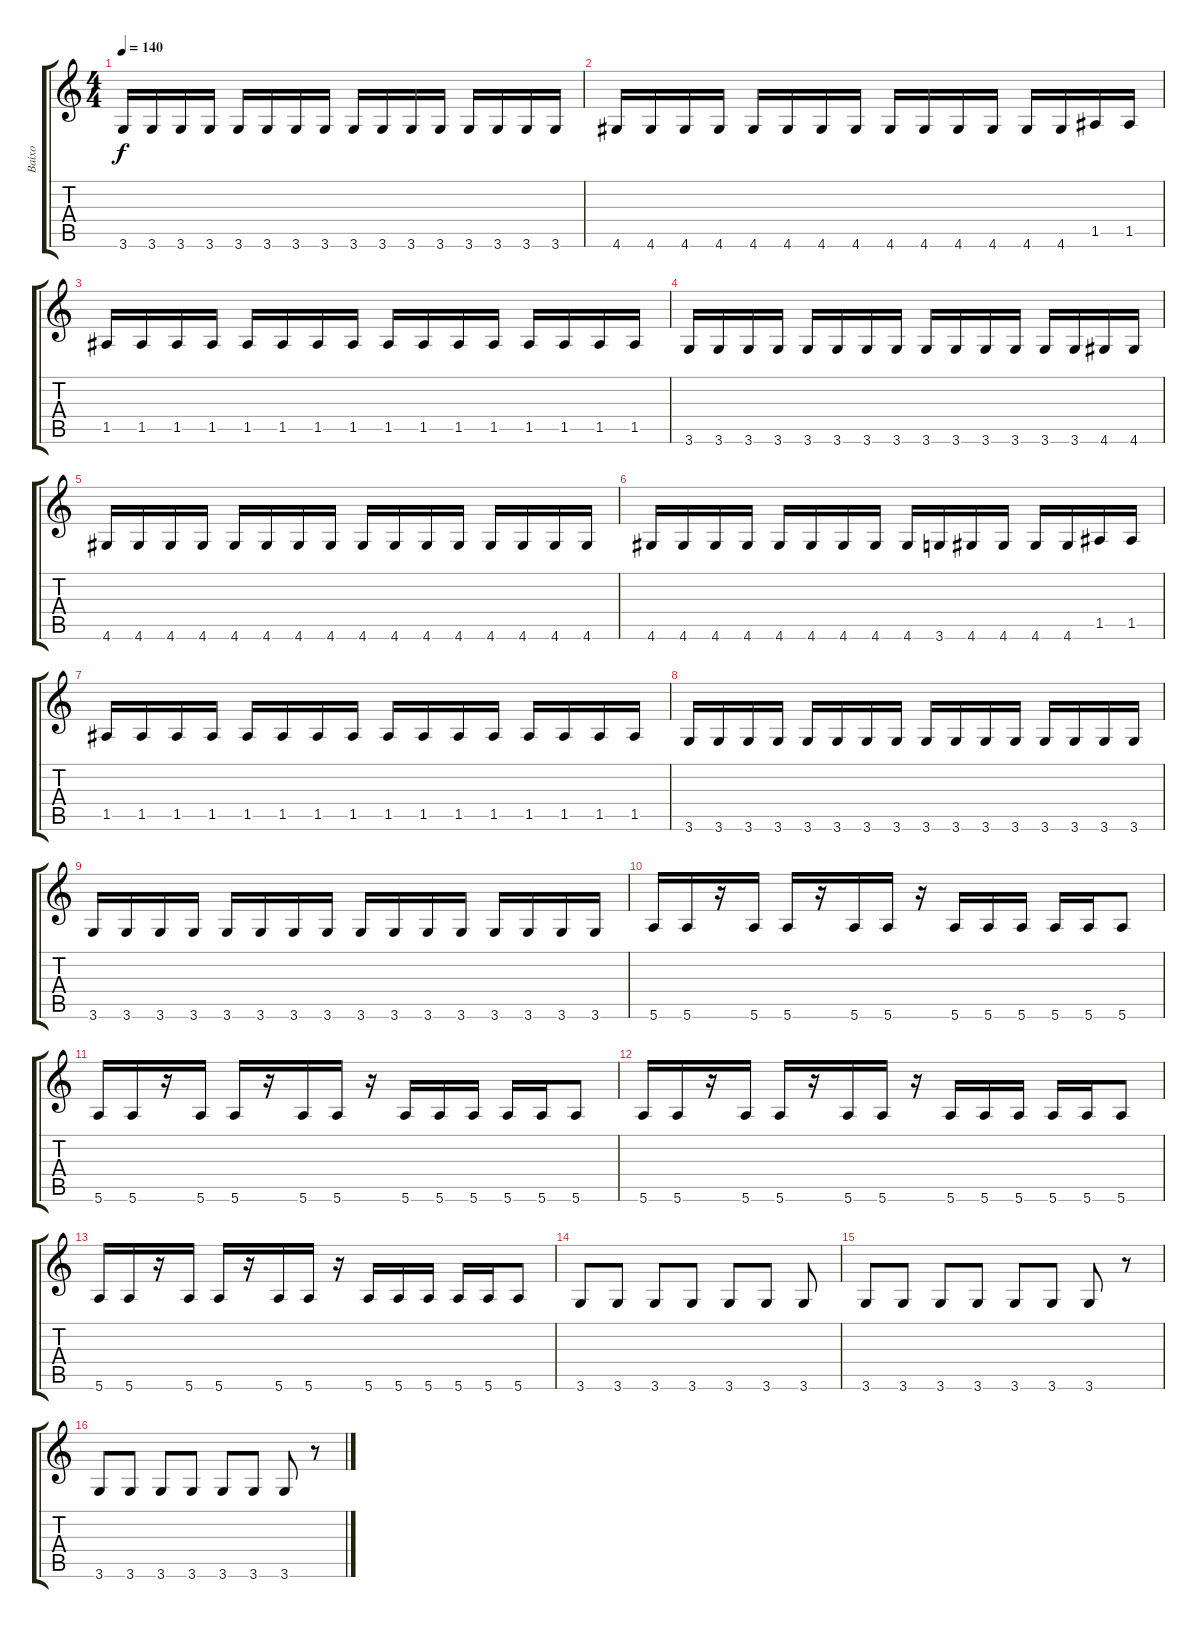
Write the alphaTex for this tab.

\track ("Baixo" "Baixo") {instrument electricbassfinger}
\staff {score tabs}
\tuning (E4 B3 G3 D3 A2 E2) {hide}
\ts (4 4)
\tempo 140
\clef g2
\ks c
3.6.16{dy f} 3.6.16 3.6.16 3.6.16 3.6.16 3.6.16 3.6.16 3.6.16 3.6.16 3.6.16 3.6.16 3.6.16 3.6.16 3.6.16 3.6.16 3.6.16 |
4.6.16 4.6.16 4.6.16 4.6.16 4.6.16 4.6.16 4.6.16 4.6.16 4.6.16 4.6.16 4.6.16 4.6.16 4.6.16 4.6.16 1.5.16 1.5.16 |
1.5.16 1.5.16 1.5.16 1.5.16 1.5.16 1.5.16 1.5.16 1.5.16 1.5.16 1.5.16 1.5.16 1.5.16 1.5.16 1.5.16 1.5.16 1.5.16 |
3.6.16 3.6.16 3.6.16 3.6.16 3.6.16 3.6.16 3.6.16 3.6.16 3.6.16 3.6.16 3.6.16 3.6.16 3.6.16 3.6.16 4.6.16 4.6.16 |
4.6.16 4.6.16 4.6.16 4.6.16 4.6.16 4.6.16 4.6.16 4.6.16 4.6.16 4.6.16 4.6.16 4.6.16 4.6.16 4.6.16 4.6.16 4.6.16 |
4.6.16 4.6.16 4.6.16 4.6.16 4.6.16 4.6.16 4.6.16 4.6.16 4.6.16 3.6.16 4.6.16 4.6.16 4.6.16 4.6.16 1.5.16 1.5.16 |
1.5.16 1.5.16 1.5.16 1.5.16 1.5.16 1.5.16 1.5.16 1.5.16 1.5.16 1.5.16 1.5.16 1.5.16 1.5.16 1.5.16 1.5.16 1.5.16 |
3.6.16 3.6.16 3.6.16 3.6.16 3.6.16 3.6.16 3.6.16 3.6.16 3.6.16 3.6.16 3.6.16 3.6.16 3.6.16 3.6.16 3.6.16 3.6.16 |
3.6.16 3.6.16 3.6.16 3.6.16 3.6.16 3.6.16 3.6.16 3.6.16 3.6.16 3.6.16 3.6.16 3.6.16 3.6.16 3.6.16 3.6.16 3.6.16 |
5.6.16 5.6.16 r.16 5.6.16 5.6.16 r.16 5.6.16 5.6.16 r.16 5.6.16 5.6.16 5.6.16 5.6.16 5.6.16 5.6.8 |
5.6.16 5.6.16 r.16 5.6.16 5.6.16 r.16 5.6.16 5.6.16 r.16 5.6.16 5.6.16 5.6.16 5.6.16 5.6.16 5.6.8 |
5.6.16 5.6.16 r.16 5.6.16 5.6.16 r.16 5.6.16 5.6.16 r.16 5.6.16 5.6.16 5.6.16 5.6.16 5.6.16 5.6.8 |
5.6.16 5.6.16 r.16 5.6.16 5.6.16 r.16 5.6.16 5.6.16 r.16 5.6.16 5.6.16 5.6.16 5.6.16 5.6.16 5.6.8 |
3.6.8 3.6.8 3.6.8 3.6.8 3.6.8 3.6.8 3.6.8 |
3.6.8 3.6.8 3.6.8 3.6.8 3.6.8 3.6.8 3.6.8 r.8 |
3.6.8 3.6.8 3.6.8 3.6.8 3.6.8 3.6.8 3.6.8 r.8
